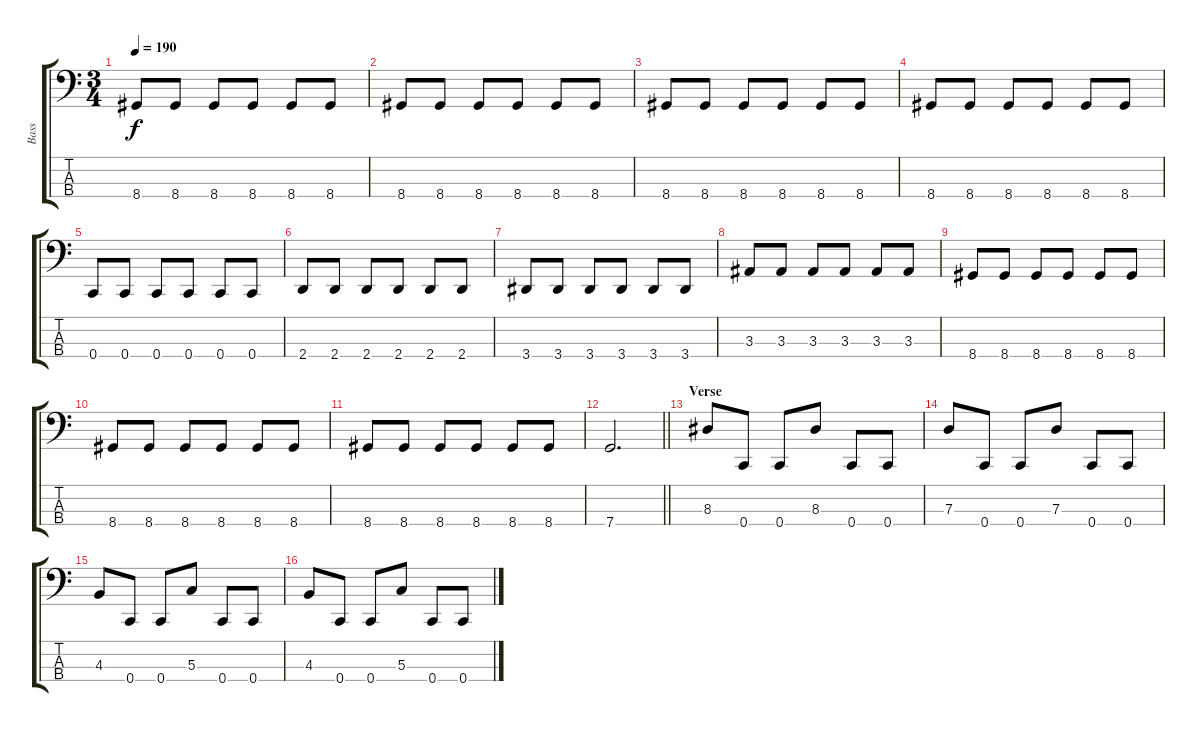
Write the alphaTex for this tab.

\track ("Bass" "Bass") {instrument electricbassfinger}
\staff {score tabs}
\tuning (F2 C2 G1 C1) {hide}
\ts (3 4)
\tempo 190
\clef f4
\ks c
8.4.8{dy f} 8.4.8 8.4.8 8.4.8 8.4.8 8.4.8 |
8.4.8 8.4.8 8.4.8 8.4.8 8.4.8 8.4.8 |
8.4.8 8.4.8 8.4.8 8.4.8 8.4.8 8.4.8 |
8.4.8 8.4.8 8.4.8 8.4.8 8.4.8 8.4.8 |
0.4.8 0.4.8 0.4.8 0.4.8 0.4.8 0.4.8 |
2.4.8 2.4.8 2.4.8 2.4.8 2.4.8 2.4.8 |
3.4.8 3.4.8 3.4.8 3.4.8 3.4.8 3.4.8 |
3.3.8 3.3.8 3.3.8 3.3.8 3.3.8 3.3.8 |
8.4.8 8.4.8 8.4.8 8.4.8 8.4.8 8.4.8 |
8.4.8 8.4.8 8.4.8 8.4.8 8.4.8 8.4.8 |
8.4.8 8.4.8 8.4.8 8.4.8 8.4.8 8.4.8 |
\barLineRight lightlight
7.4.2{d} |
\section ("" "Verse")
8.3.8 0.4.8 0.4.8 8.3.8 0.4.8 0.4.8 |
7.3.8 0.4.8 0.4.8 7.3.8 0.4.8 0.4.8 |
4.3.8 0.4.8 0.4.8 5.3.8 0.4.8 0.4.8 |
4.3.8 0.4.8 0.4.8 5.3.8 0.4.8 0.4.8
